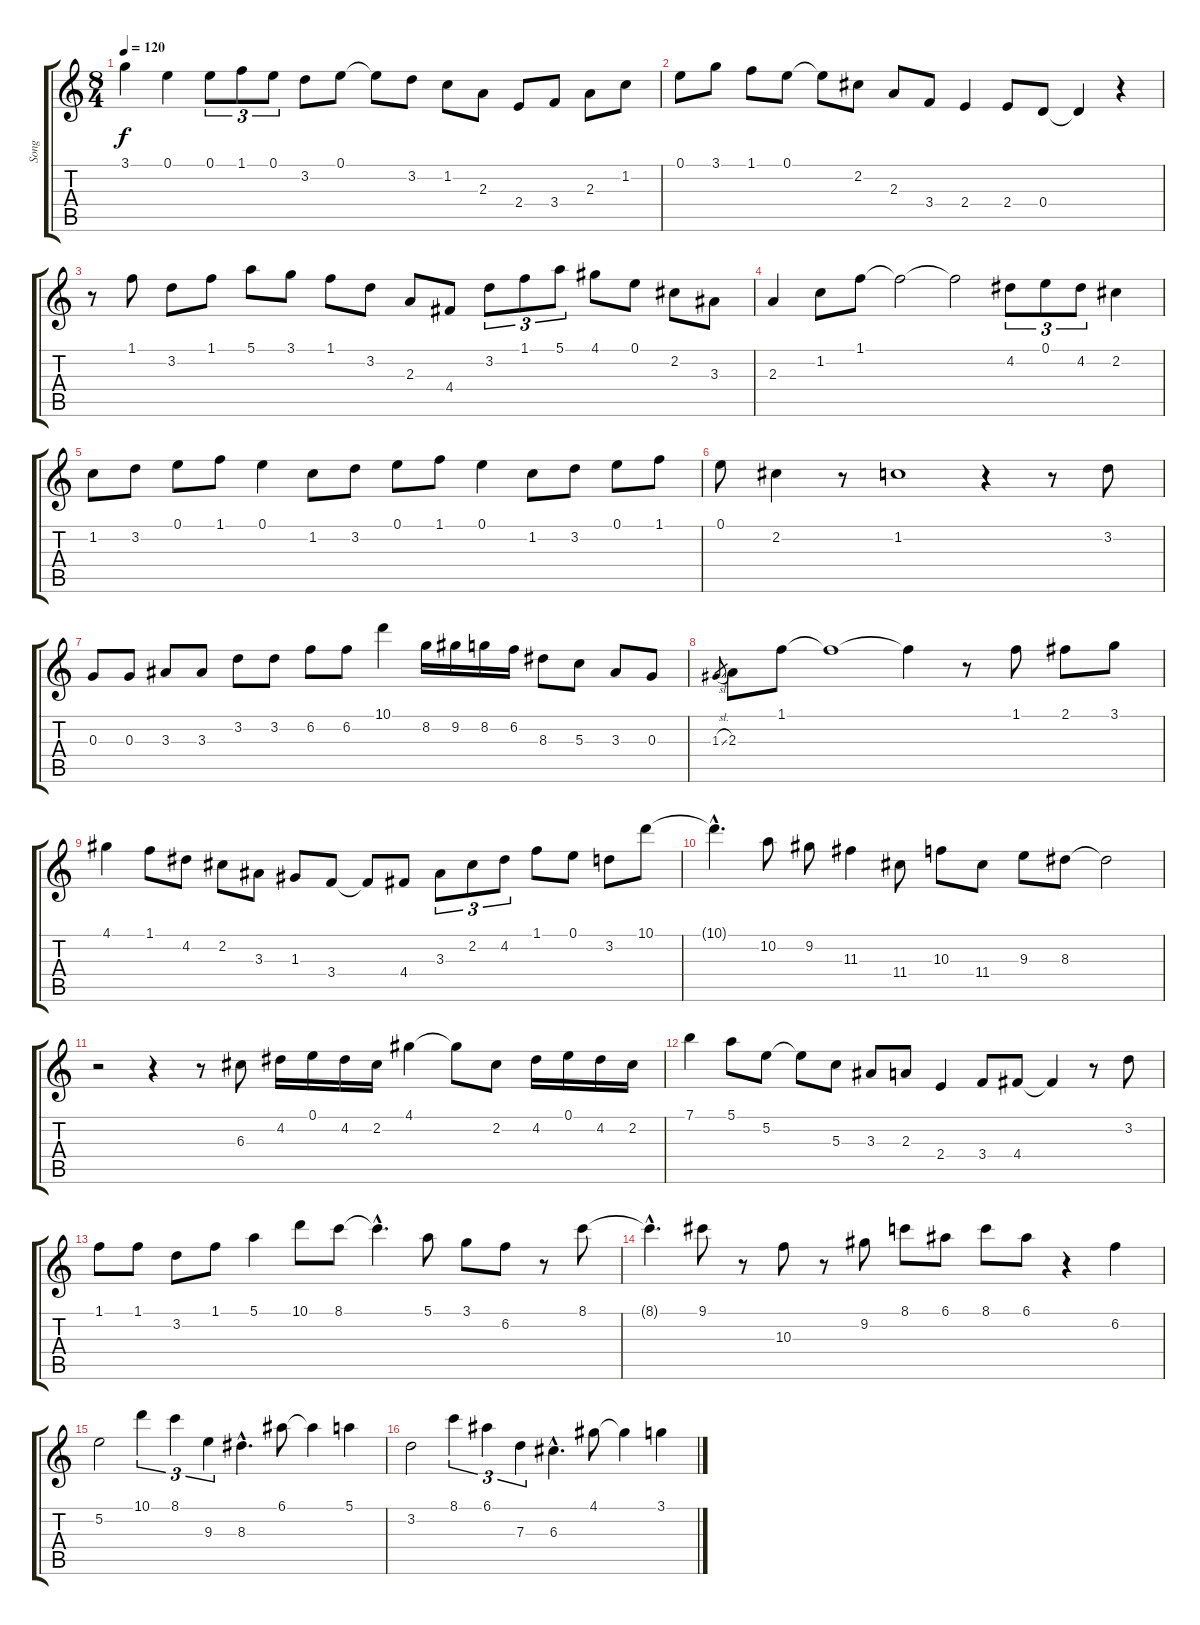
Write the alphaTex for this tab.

\track ("Song" "Song") {instrument electricguitarjazz}
\staff {score tabs}
\tuning (E4 B3 G3 D3 A2 E2) {hide}
\ts (8 4)
\tempo 120
\clef g2
\ks c
3.1.4{dy f instrument electricguitarjazz} 0.1.4 0.1.8{tu (3 2)} 1.1.8{tu (3 2)} 0.1.8{tu (3 2)} 3.2.8 0.1.8 0.1{t}.8 3.2.8 1.2.8 2.3.8 2.4.8 3.4.8 2.3.8 1.2.8 |
0.1.8 3.1.8 1.1.8 0.1.8 0.1{t}.8 2.2.8 2.3.8 3.4.8 2.4.4 2.4.8 0.4.8 0.4{t}.4 r.4 |
r.8 1.1.8 3.2.8 1.1.8 5.1.8 3.1.8 1.1.8 3.2.8 2.3.8 4.4.8 3.2.8{tu (3 2)} 1.1.8{tu (3 2)} 5.1.8{tu (3 2)} 4.1.8 0.1.8 2.2.8 3.3.8 |
2.3.4 1.2.8 1.1.8 1.1{t}.2 1.1{t}.2 4.2.8{tu (3 2)} 0.1.8{tu (3 2)} 4.2.8{tu (3 2)} 2.2.4 |
1.2.8 3.2.8 0.1.8 1.1.8 0.1.4 1.2.8 3.2.8 0.1.8 1.1.8 0.1.4 1.2.8 3.2.8 0.1.8 1.1.8 |
0.1.8 2.2.4 r.8 1.2.1 r.4 r.8 3.2.8 |
0.3.8 0.3.8 3.3.8 3.3.8 3.2.8 3.2.8 6.2.8 6.2.8 10.1.4 8.2.16 9.2.16 8.2.16 6.2.16 8.3.8 5.3.8 3.3.8 0.3.8 |
1.3{sl}.8{gr} 2.3.8 1.1.8 1.1{t}.1 1.1{t}.4 r.8 1.1.8 2.1.8 3.1.8 |
4.1.4 1.1.8 4.2.8 2.2.8 3.3.8 1.3.8 3.4.8 3.4{t}.8 4.4.8 3.3.8{tu (3 2)} 2.2.8{tu (3 2)} 4.2.8{tu (3 2)} 1.1.8 0.1.8 3.2.8 10.1.8 |
10.1{hac t}.4{d} 10.2.8 9.2.8 11.3.4 11.4.8 10.3.8 11.4.8 9.3.8 8.3.8 8.3{t}.2 |
r.2 r.4 r.8 6.3.8 4.2.16 0.1.16 4.2.16 2.2.16 4.1.4 4.1{t}.8 2.2.8 4.2.16 0.1.16 4.2.16 2.2.16 |
7.1.4 5.1.8 5.2.8 5.2{t}.8 5.3.8 3.3.8 2.3.8 2.4.4 3.4.8 4.4.8 4.4{t}.4 r.8 3.2.8 |
1.1.8 1.1.8 3.2.8 1.1.8 5.1.4 10.1.8 8.1.8 8.1{hac t}.4{d} 5.1.8 3.1.8 6.2.8 r.8 8.1.8 |
8.1{hac t}.4{d} 9.1.8 r.8 10.3.8 r.8 9.2.8 8.1.8 6.1.8 8.1.8 6.1.8 r.4 6.2.4 |
5.2.2 10.1.4{tu (3 2)} 8.1.4{tu (3 2)} 9.3.4{tu (3 2)} 8.3{hac}.4{d} 6.1.8 6.1{t}.4 5.1.4 |
3.2.2 8.1.4{tu (3 2)} 6.1.4{tu (3 2)} 7.3.4{tu (3 2)} 6.3{hac}.4{d} 4.1.8 4.1{t}.4 3.1.4
